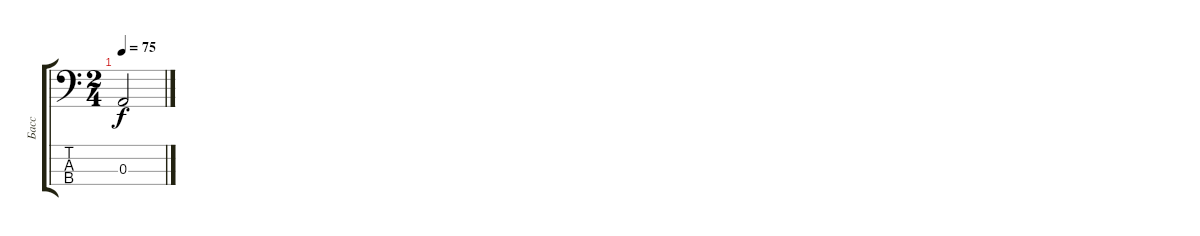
\track ("Басс" "Басс") {instrument electricbassfinger}
\staff {score tabs}
\tuning (G2 D2 A1 E1) {hide}
\ts (2 4)
\tempo 75
\clef f4
\ks c
0.3{t}.2{dy f}
